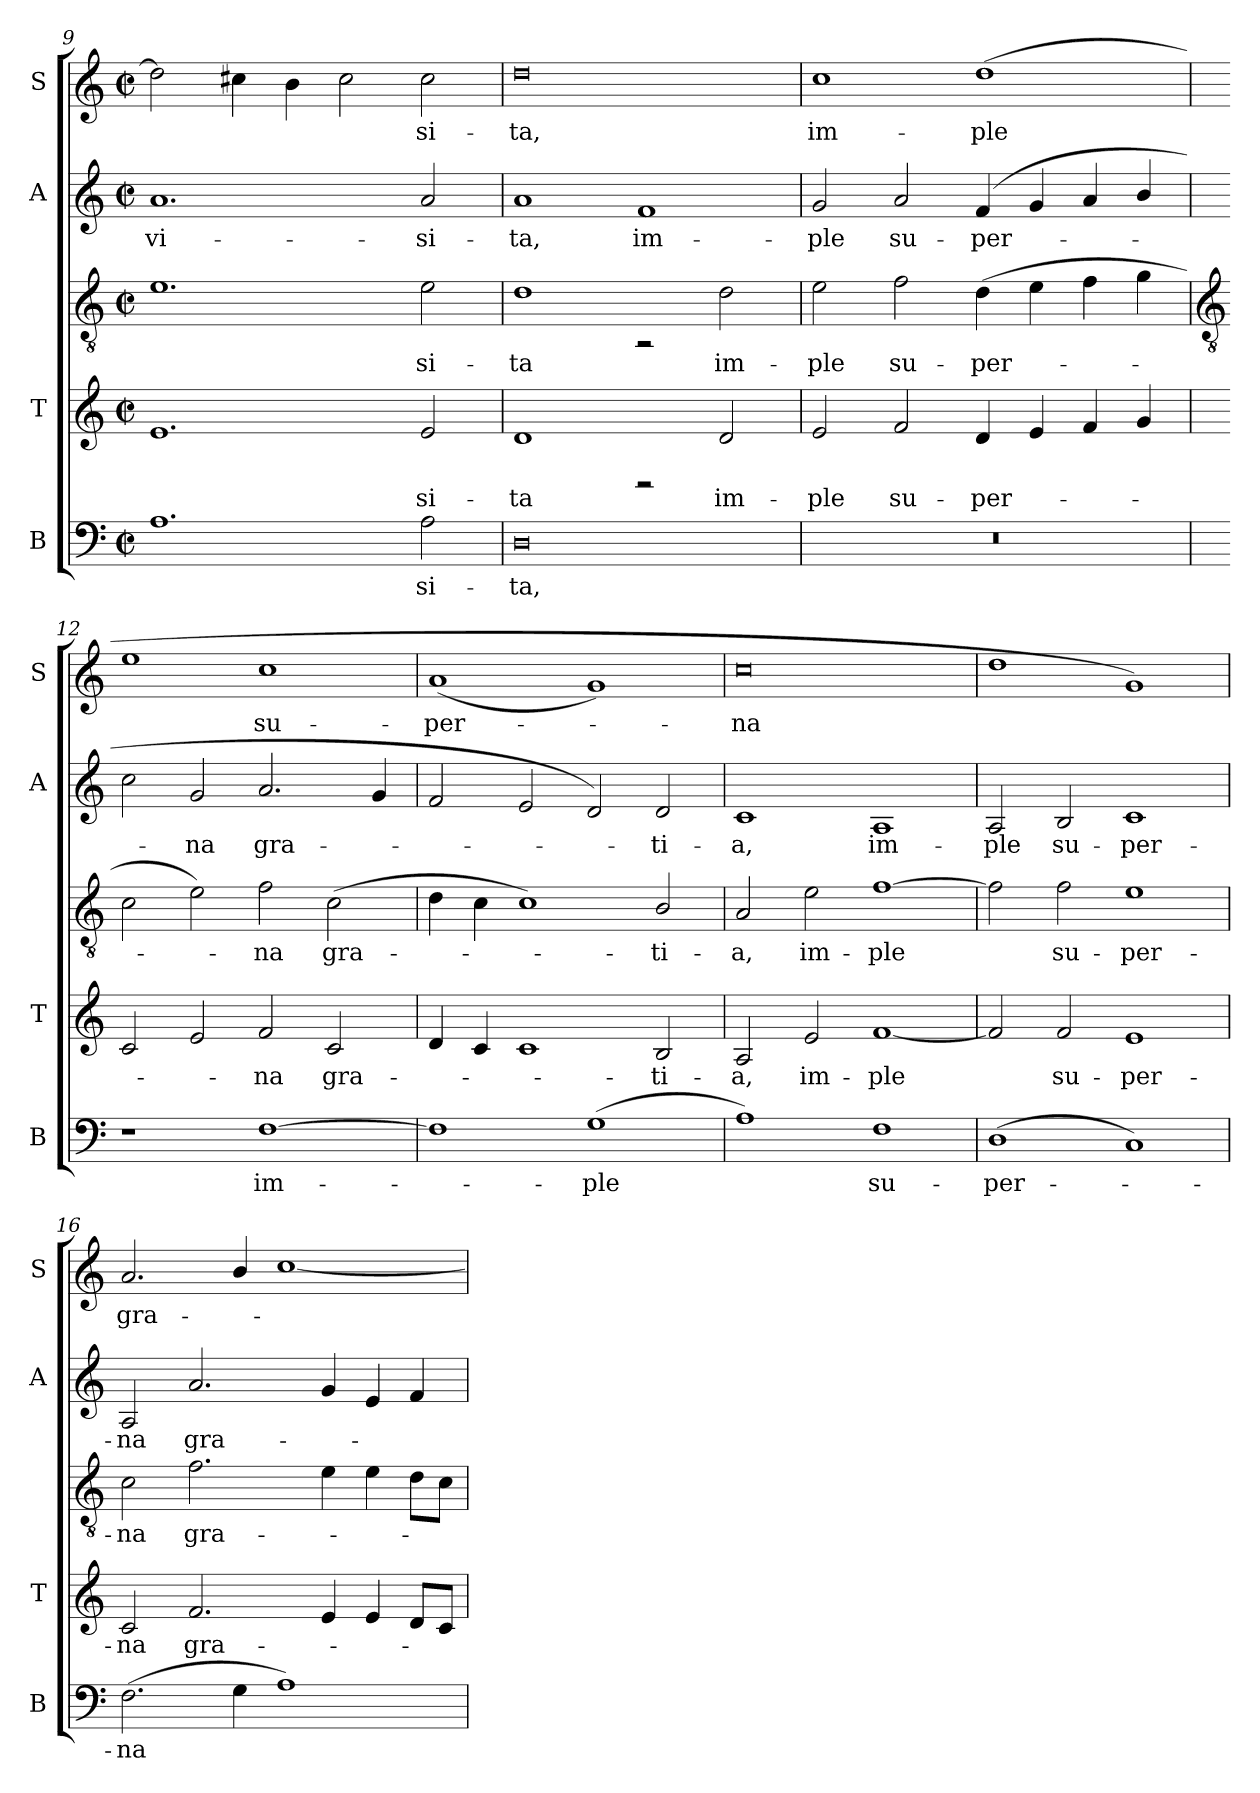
**kern	**text	**kern	**text	**kern	**text	**kern	**text	**kern	**text
*part4	*part4	*part3	*part3	*part3	*part3	*part2	*part2	*part1	*part1
*staff5	*staff5	*staff4	*staff4	*staff3	*staff3	*staff2	*staff2	*staff1	*staff1
*I"B	*	*I"T	*	*	*	*I"A	*	*I"S	*
*I'B	*	*I'T	*	*	*	*I'A	*	*I'S	*
*clefF4	*	*	*	*clefGv2	*	*clefG2	*	*clefG2	*
*k[]	*	*k[]	*	*k[]	*	*k[]	*	*k[]	*
*C:	*	*C:	*	*C:	*	*C:	*	*C:	*
*M4/2	*	*M4/2	*	*M4/2	*	*M4/2	*	*M4/2	*
*met(c|)	*	*met(c|)	*	*met(c|)	*	*met(c|)	*	*met(c|)	*
=9	=9	=9	=9	=9	=9	=9	=9	=9	=9
!	!	!	!	!	!	!	!LO:LY:b	!	!
1.A	.	1.e	.	1.e	.	1.a	vi-	2dd]	.
.	.	.	.	.	.	.	.	4cc#X	.
.	.	.	.	.	.	.	.	4b	.
.	.	.	.	.	.	.	.	2cc#	.
!	!LO:LY:b	!	!LO:LY:b	!	!LO:LY:b	!	!LO:LY:b	!	!LO:LY:b
2A	si-	2e	si-	2e	si-	2a	-si-	2cc#	si-
=10	=10	=10	=10	=10	=10	=10	=10	=10	=10
!	!LO:LY:b	!	!LO:LY:b	!	!LO:LY:b	!	!LO:LY:b	!	!LO:LY:b
0D	-ta,	1d	-ta	1d	-ta	1a	-ta,	0dd	-ta,
!	!	!	!	!	!	!	!LO:LY:b	!	!
.	.	2rBB	.	2rBB	.	1f	im-	.	.
!	!	!	!LO:LY:b	!	!LO:LY:b	!	!	!	!
.	.	2d	im-	2d	im-	.	.	.	.
=11	=11	=11	=11	=11	=11	=11	=11	=11	=11
!	!	!	!LO:LY:b	!	!LO:LY:b	!	!LO:LY:b	!	!LO:LY:b
0r	.	2e	-ple	2e	-ple	2g	-ple	1cc	im-
!	!	!	!LO:LY:b	!	!LO:LY:b	!	!LO:LY:b	!	!
.	.	2f	su-	2f	su-	2a	su-	.	.
!	!	!	!LO:LY:b	!	!LO:LY:b	!	!LO:LY:b	!	!LO:LY:b
.	.	4d	-per-	(>4d	-per-	(<4f	-per-	(<1dd	-ple
.	.	4e	.	4e	.	4g	.	.	.
.	.	4f	.	4f	.	4a	.	.	.
.	.	4g	.	4g	.	4b/	.	.	.
!!LO:LB:g=z
=12	=12	=12	=12	=12	=12	=12	=12	=12	=12
*	*	*	*	*clefGv2	*	*	*	*	*
1r	.	2c	.	2c	.	2cc	.	1ee	.
!	!	!	!	!	!	!	!LO:LY:b	!	!
.	.	2e	.	2e)	.	2g	na	.	.
!	!LO:LY:b	!	!LO:LY:b	!	!LO:LY:b	!	!LO:LY:b	!	!LO:LY:b
[1F	im-	2f	na	2f	na	2.a	gra-	1cc	su-
!	!	!	!LO:LY:b	!	!LO:LY:b	!	!	!	!
.	.	2c	gra-	(>2c	gra-	.	.	.	.
.	.	.	.	.	.	4g	.	.	.
=13	=13	=13	=13	=13	=13	=13	=13	=13	=13
!	!	!	!	!	!	!	!	!	!LO:LY:b
1F]	.	4d	.	4d	.	2f	.	(<1a	-per-
.	.	4c	.	4c	.	.	.	.	.
.	.	1c	.	1c)	.	2e	.	.	.
!	!LO:LY:b	!	!	!	!	!	!	!	!
(>1G	ple	.	.	.	.	2d)	.	1g)	.
!	!	!	!LO:LY:b	!	!LO:LY:b	!	!LO:LY:b	!	!
.	.	2B/	ti-	2B/	ti-	2d	ti-	.	.
=14	=14	=14	=14	=14	=14	=14	=14	=14	=14
!	!	!	!LO:LY:b	!	!LO:LY:b	!	!LO:LY:b	!	!LO:LY:b
1A)	.	2A	-a,	2A	-a,	1c	-a,	0cc	na
!	!	!	!LO:LY:b	!	!LO:LY:b	!	!	!	!
.	.	2e	im-	2e	im-	.	.	.	.
!	!LO:LY:b	!	!LO:LY:b	!	!LO:LY:b	!	!LO:LY:b	!	!
1F	su-	[1f	-ple	[1f	-ple	1A	im-	.	.
=15	=15	=15	=15	=15	=15	=15	=15	=15	=15
!	!LO:LY:b	!	!	!	!	!	!LO:LY:b	!	!
(<1D	-per-	2f]	.	2f]	.	2A	-ple	1dd	.
!	!	!	!LO:LY:b	!	!LO:LY:b	!	!LO:LY:b	!	!
.	.	2f	su-	2f	su-	2B	su-	.	.
!	!	!	!LO:LY:b	!	!LO:LY:b	!	!LO:LY:b	!	!
1C)	.	1e	-per-	1e	-per-	1c	-per-	1g)	.
=16	=16	=16	=16	=16	=16	=16	=16	=16	=16
!	!LO:LY:b	!	!LO:LY:b	!	!LO:LY:b	!	!LO:LY:b	!	!LO:LY:b
(>2.F	na	2c	-na	2c	-na	2A	-na	2.a	gra-
!	!	!	!LO:LY:b	!	!LO:LY:b	!	!LO:LY:b	!	!
.	.	2.f	gra-	2.f	gra-	2.a	gra-	.	.
4G	.	.	.	.	.	.	.	4b/	.
1A)	.	.	.	.	.	.	.	[1cc/	.
.	.	4e	.	4e	.	4g/	.	.	.
.	.	4e	.	4e	.	4e	.	.	.
.	.	8dL	.	8dL	.	4f	.	.	.
.	.	8cJ	.	8cJ	.	.	.	.	.
=	=	=	=	=	=	=	=	=	=
*-	*-	*-	*-	*-	*-	*-	*-	*-	*-
